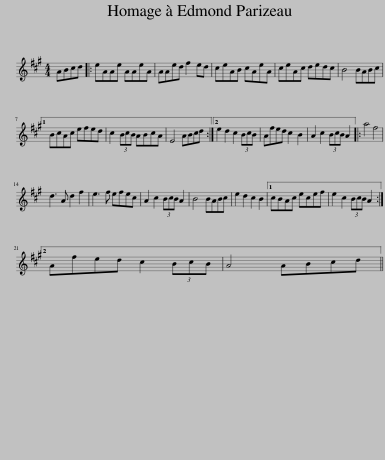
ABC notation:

X:1
L:1/8
M:4/4
I:linebreak $
K:A
V:1 treble
V:1
 ABcd |: eAAe AAeA | AAed f2 ed | ceAB cAeA | ceAc dedc | %5
 B4 BABc |1$ BcAc efed | c2 (3BcB ABcA | E4 ABcd :|2 e2 d2 c2 (3BcB | %10
 Afed c2 B2 | A2 c2 (3BcB A2 |: a4 f4 |$ d3 A d2 f2 | e3 f efec | %15
 A2 c2 (3BcB A2 | B4 BABc | e2 d2 c2 B2 |1 cBAc ecef | e2 c2 (3BcB A2 :|2$ %20
 Afed c2 (3BcB | A4 ABcd || %22
